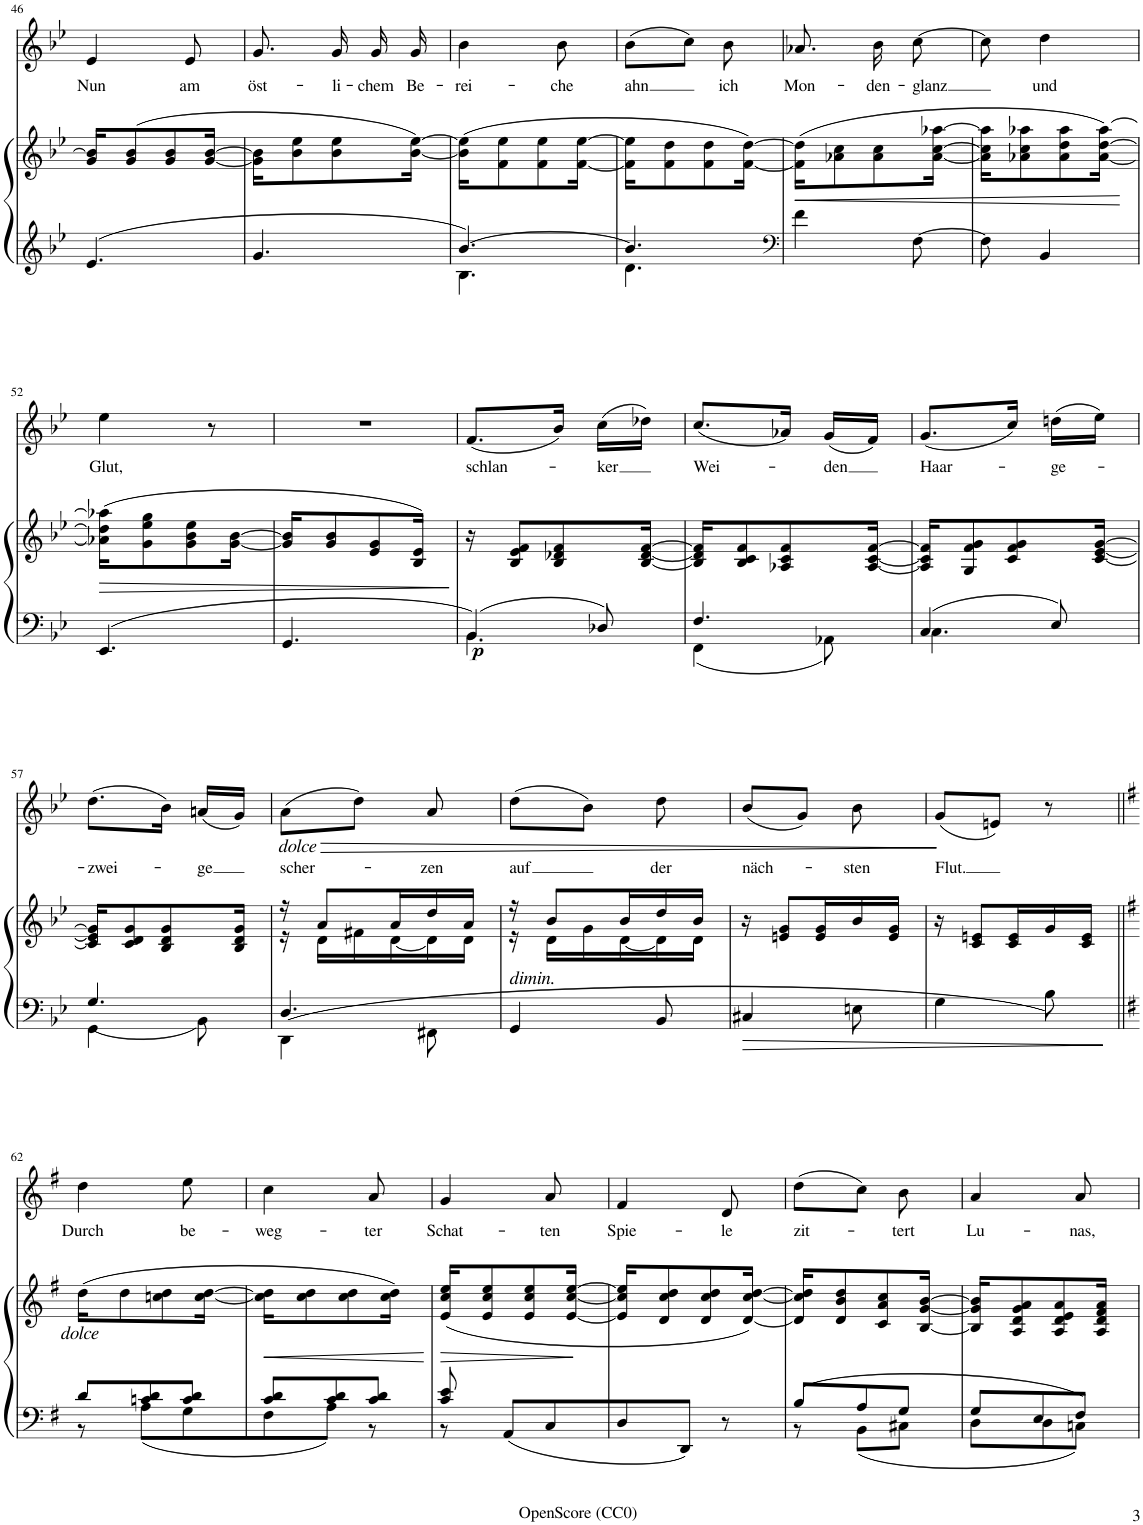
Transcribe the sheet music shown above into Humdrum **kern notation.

**kern	**kern	**dynam	**kern	**text	**dynam
*part2	*part2	*part2	*part1	*part1	*part1
*staff3	*staff2	*staff2/3	*staff1	*staff1	*staff1
*I"Piano	*	*	*I"Voice	*	*
*I'Pno	*	*	*	*	*
!!LO:PB:g=z
*clefG2	*clefG2	*	*clefG2	*	*
*k[b-e-]	*k[b-e-]	*	*k[b-e-]	*	*
*M3/8	*M3/8	*	*M3/8	*	*
=46	=46	=46	=46	=46	=46
!	!	!	!	!LO:LY:b	!
4.e-/	16g/ 16b-/]KL	.	4e-/	Nun	.
.	(8g/ 8b-/	.	.	.	.
.	8g/ 8b-/	.	.	.	.
!	!	!	!	!LO:LY:b	!
.	.	.	8e-/	am	.
.	[16g/ [16b-/Jk	.	.	.	.
=47	=47	=47	=47	=47	=47
!	!	!	!	!LO:LY:b	!
4.g/	16g\] 16b-\]KL	.	8.g/	öst-	.
.	8b-\ 8ee-\	.	.	.	.
!	!	!	!	!LO:LY:b	!
.	8b-\ 8ee-\	.	16g/	-li-	.
!	!	!	!	!LO:LY:b	!
.	.	.	16g/	-chem	.
!	!	!	!	!LO:LY:b	!
.	[16b-\ [16ee-\Jk)	.	16g/	Be-	.
=48	=48	=48	=48	=48	=48
*^	*	*	*	*	*
!	!	!	!	!	!LO:LY:b	!
[4.b-/	4.B-\	(16b-\] 16ee-\]KL	.	4b-\	-rei-	.
.	.	8f\ 8ee-\	.	.	.	.
.	.	8f\ 8ee-\	.	.	.	.
!	!	!	!	!	!LO:LY:b	!
.	.	.	.	8b-\	-che	.
.	.	[16f\ [16ee-\Jk	.	.	.	.
=49	=49	=49	=49	=49	=49	=49
!	!	!	!	!	!LO:LY:b	!
4.b-/]	4.d\	16f\] 16ee-\]KL	.	(8b-\L	ahn	.
.	.	8f\ 8dd\	.	.	.	.
.	.	.	.	8cc\J)	.	.
.	.	8f\ 8dd\	.	.	.	.
!	!	!	!	!	!LO:LY:b	!
.	.	.	.	8b-\	ich	.
.	.	[16f\ [16dd\Jk)	.	.	.	.
*v	*v	*	*	*	*	*
=50	=50	=50	=50	=50	=50
*clefF4	*	*	*	*	*
!	!	!LO:HP:b	!	!LO:LY:b	!
4f\	(16f\] 16dd\]KL	<	8.a-X/	Mon-	.
.	8a-X\ 8cc\	.	.	.	.
!	!	!	!	!LO:LY:b	!
.	8a-\ 8cc\	.	16b-\	-den-	.
!	!	!	!	!LO:LY:b	!
[8F\	.	.	[8cc\	-glanz	.
.	[16a-\ [16cc\ [16aa-X\Jk	.	.	.	.
=51	=51	=51	=51	=51	=51
8F\]	16a-\] 16cc\] 16aa-\]KL	.	8cc\]	.	.
.	8a-X\ 8cc\ 8aa-X\	.	.	.	.
!	!	!	!	!LO:LY:b	!
4BB-/	.	.	4dd\	und	.
.	8a-\ 8dd\ 8aa-\	.	.	.	.
.	[16a-\ [16dd\ [16aa-\Jk)	.	.	.	.
!!LO:LB:g=z
=52	=52	=52	=52	=52	=52
!	!	!LO:HP:b	!	!LO:LY:b	!
4.EE-/	(16a-X\] 16dd\] 16aa-X\]KL	>	4ee-\	Glut,	.
.	8g\ 8ee-\ 8gg\	.	.	.	.
.	8g\ 8b-\ 8ee-\	.	.	.	.
.	.	.	8r	.	.
.	[16g\ [16b-\Jk	.	.	.	.
=53	=53	=53	=53	=53	=53
4.GG/	16g/] 16b-/]KL	.	4.r	.	.
.	8g/ 8b-/	.	.	.	.
.	8e-/ 8g/	.	.	.	.
.	16B-/ 16e-/Jk)	.	.	.	.
.	.	[	.	.	.
=54	=54	=54	=54	=54	=54
!LO:N:head=solid	!	!LO:DY:b=2	!	!LO:LY:b	!
*^	*	*	*	*	*
4BB-/	4.BB-\	16r	p	(8.f/L	schlan-	.
.	.	8B-/ 8e-/ 8f/L	.	.	.	.
.	.	8B-/ 8d-X/ 8f/	.	16b-/Jk)	.	.
!	!	!	!	!	!LO:LY:b	!
8D-X/	.	.	.	(16cc\LL	-ker	.
.	.	[16B-/ [16d-/ [16f/Jk	.	16dd-X\JJ)	.	.
=55	=55	=55	=55	=55	=55	=55
!	!	!	!	!	!LO:LY:b	!
4.F/	4FF\	16B-/] 16d-/] 16f/]KL	.	(8.cc/L	Wei-	.
.	.	8B-/ 8c/ 8f/	.	.	.	.
.	.	8A-X/ 8c/ 8f/	.	16a-X/Jk)	.	.
!	!	!	!	!	!LO:LY:b	!
.	8AA-X\	.	.	(16g/LL	-den	.
.	.	[16A-/ [16c/ [16f/Jk	.	16f/JJ)	.	.
=56	=56	=56	=56	=56	=56	=56
!	!	!	!	!	!LO:LY:b	!
4C/	4.C\	16A-/] 16c/] 16f/]KL	.	(8.g/L	Haar-	.
.	.	8G/ 8f/ 8g/	.	.	.	.
.	.	8c/ 8f/ 8g/	.	16cc/Jk)	.	.
!	!	!	!	!	!LO:LY:b	!
8E-/	.	.	.	(16ddn\LL	ge-	.
.	.	[16c/ [16e-/ [16g/Jk	.	16ee-\JJ)	.	.
!!LO:LB:g=z
=57	=57	=57	=57	=57	=57	=57
!	!	!	!	!	!LO:LY:b	!
4.G/	4GG\	16c/] 16e-/] 16g/]KL	.	(8.dd\L	-zwei-	.
.	.	8c/ 8d/ 8g/	.	.	.	.
.	.	8B-/ 8d/ 8g/	.	16b-\Jk)	.	.
!	!	!	!	!	!LO:LY:b	!
.	8BB-\	.	.	(16an/LL	-ge	.
.	.	16B-/ 16d/ 16g/Jk	.	16g/JJ)	.	.
=58	=58	=58	=58	=58	=58	=58
*	*	*^	*	*	*	*
!	!	!	!	!	!LO:TX:b:i:t=dolce	!	!
!	!	!	!	!	!	!LO:LY:b	!LO:HP:b
4.D/	4DD\	16r	16r	.	(8a\L	scher-	>
.	.	8a/L	16d\LL	.	.	.	.
.	.	.	16f#X\	.	8dd\J)	.	]
.	.	16a/L	[16d\	.	.	.	.
!	!	!	!	!	!	!LO:LY:b	!
.	8FF#X\	16dd/	16d\]	.	8a/	-zen	.
.	.	16a/JJ	16d\JJ	.	.	.	.
*v	*v	*	*	*	*	*	*
=59	=59	=59	=59	=59	=59	=59
!	!LO:TX:b:i:t=dimin.	!	!	!	!	!
!	!	!	!	!	!LO:LY:b	!
4GG/	16r	16r	.	(8dd\L	auf	.
.	8b-/L	16d\LL	.	.	.	.
.	.	16g\	.	8b-\J)	.	.
.	16b-/L	[16d\	.	.	.	.
!	!	!	!	!	!LO:LY:b	!
8BB-/	16dd/	16d\]	.	8dd\	der	.
.	16b-/JJ	16d\JJ	.	.	.	.
=60	=60	=60	=60	=60	=60	=60
!	!	!	!LO:HP:b=2	!	!LO:LY:b	!
*	*v	*v	*	*	*	*
4C#X/	16r	>	(8b-/L	näch-	.
.	8en/ 8g/L	.	.	.	.
.	.	.	8g/J)	.	.
.	16e/ 16g/L	.	.	.	.
!	!	!	!	!LO:LY:b	!
8En\	16b-/	.	8b-\	-sten	.
.	16e/ 16g/JJ	.	.	.	.
.	.	]	.	.	.
=61	=61	=61	=61	=61	=61
!	!	!	!	!LO:LY:b	!
4G\	16r	.	(8g/L	Flut.	.
.	8c/ 8en/L	.	.	.	.
.	.	.	8en/J)	.	.
.	16c/ 16e/L	.	.	.	.
8B-\	16g/	.	8r	.	.
.	16c/ 16e/JJ	.	.	.	.
!!LO:LB:g=z
=62||	=62||	=62||	=62||	=62||	=62||
*k[f#]	*k[f#]	*	*k[f#]	*	*
*^	*	*	*	*	*
!	!	!LO:TX:b:i:t=dolce	!	!	!	!
!	!	!	!	!	!LO:LY:b	!
8d/L	8r	(16dd\KL	.	4dd\	Durch	.
.	.	8dd\	.	.	.	.
8cn/ 8d/	8A\L	.	.	.	.	.
.	.	8ccn\ 8dd\	.	.	.	.
!	!	!	!	!	!LO:LY:b	!
8c/ 8d/J	8G\	.	.	8ee\	be-	.
.	.	[16cc\ [16dd\Jk	.	.	.	.
=63	=63	=63	=63	=63	=63	=63
!	!	!	!LO:HP:b	!	!LO:LY:b	!
8c/ 8d/L	8F#\	16cc\] 16dd\]KL	<	4cc\	-weg-	.
.	.	8cc\ 8dd\	.	.	.	.
8c/ 8d/	8A\J	.	.	.	.	.
.	.	8cc\ 8dd\	.	.	.	.
!	!	!	!	!	!LO:LY:b	!
8c/ 8d/J	8r	.	.	8a/	-ter	.
.	.	16cc\ 16dd\Jk)	.	.	.	.
*v	*v	*	*	*	*	*
.	.	]	.	.	.
=64	=64	=64	=64	=64	=64
*^	*	*	*	*	*
!	!	!	!	!	!LO:LY:b	!
8c/ 8e/	8r	(16e/ 16cc/ 16ee/KL	.	4g/	Schat-	.
.	.	8e/ 8cc/ 8ee/	.	.	.	.
8AA/L	4ryy	.	.	.	.	.
.	.	8e/ 8cc/ 8ee/	[	.	.	.
!	!	!	!	!	!LO:LY:b	!
8C/	.	.	.	8a/	-ten	.
.	.	[16e/ [16cc/ [16ee/Jk	.	.	.	.
*v	*v	*	*	*	*	*
=65	=65	=65	=65	=65	=65
!	!	!	!	!LO:LY:b	!
8D/	16e/] 16cc/] 16ee/]KL	.	4f#/	Spie-	.
.	8d/ 8cc/ 8dd/	.	.	.	.
8DD/J	.	.	.	.	.
.	8d/ 8cc/ 8dd/	.	.	.	.
!	!	!	!	!LO:LY:b	!
8r	.	.	8d/	-le	.
.	[16d/ [16cc/ [16dd/Jk)	.	.	.	.
=66	=66	=66	=66	=66	=66
*^	*	*	*	*	*
!	!	!	!	!	!LO:LY:b	!
8B/L	8r	16d/] 16cc/] 16dd/]KL	.	(8dd\L	zit-	.
.	.	8d/ 8b/ 8dd/	.	.	.	.
8A/	8BB\L	.	.	8cc\J)	.	.
.	.	8c/ 8a/ 8cc/	.	.	.	.
!	!	!	!	!	!LO:LY:b	!
8G/J	8C#X\J	.	.	8b\	-tert	.
.	.	[16B/ [16g/ [16b/Jk	.	.	.	.
=67	=67	=67	=67	=67	=67	=67
!	!	!	!	!	!LO:LY:b	!
8G/L	8D\L	16B/] 16g/] 16b/]KL	.	4a/	Lu-	.
.	.	8A/ 8d/ 8g/ 8a/	.	.	.	.
8E/	8D\	.	.	.	.	.
.	.	8A/ 8d/ 8e/ 8a/	.	.	.	.
!	!	!	!	!	!LO:LY:b	!
8F#/J	8Cn\J	.	.	8a/	-nas,	.
.	.	16A/ 16d/ 16f#/ 16a/Jk	.	.	.	.
*v	*v	*	*	*	*	*
=	=	=	=	=	=
*-	*-	*-	*-	*-	*-
